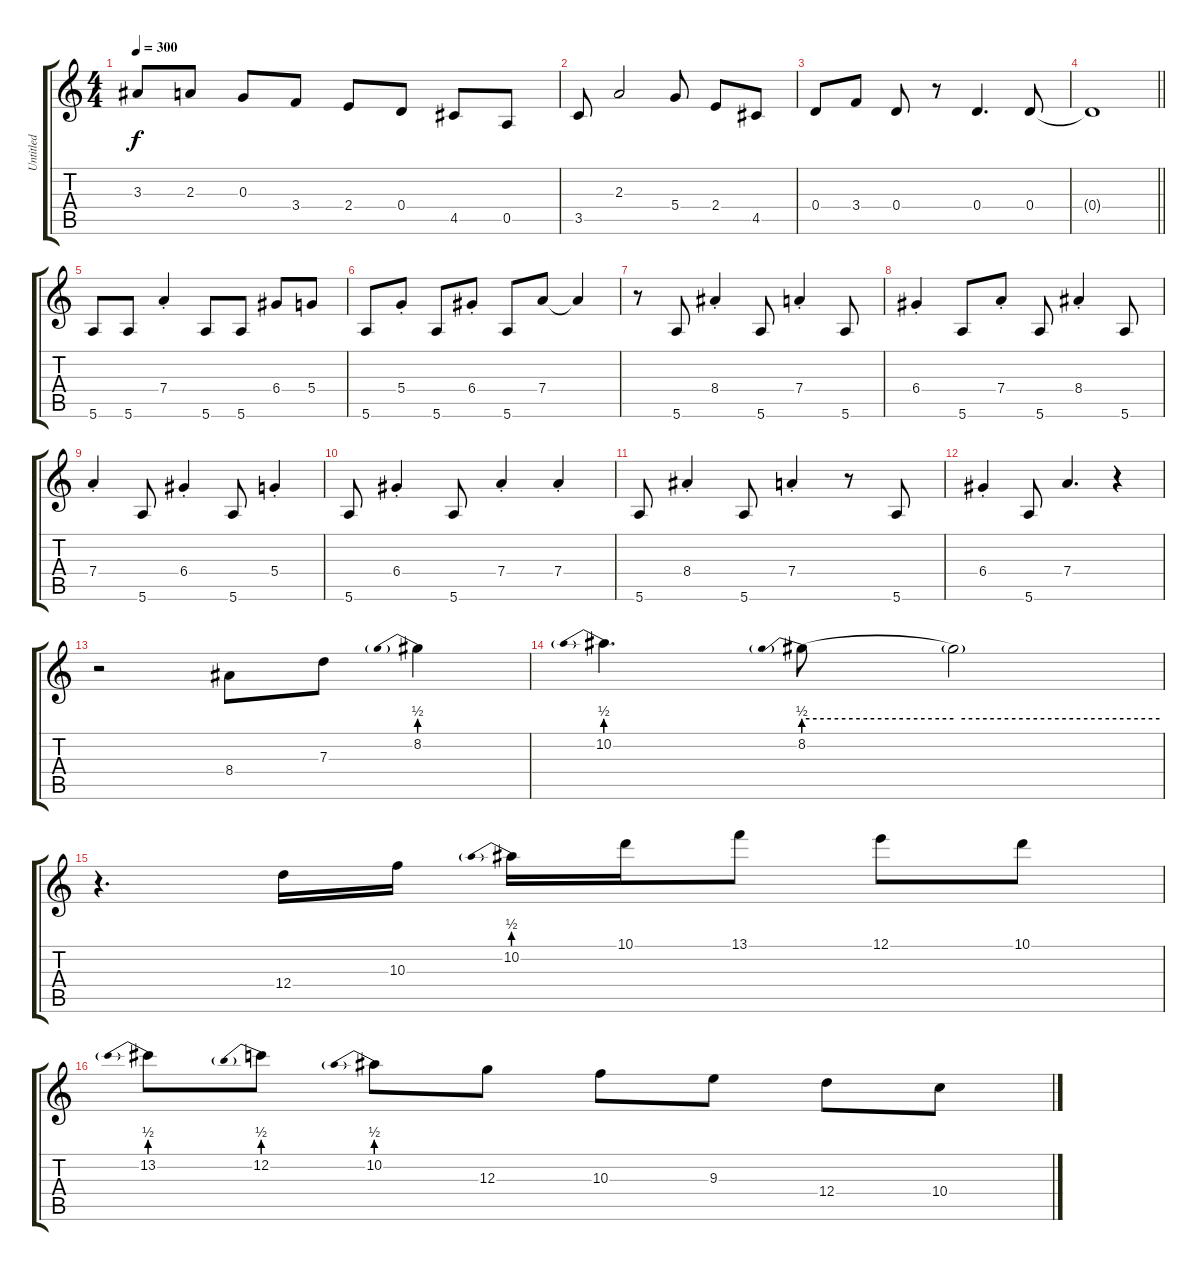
\track ("Untitled" "Untitled") {instrument acousticguitarsteel}
\staff {score tabs}
\tuning (E4 B3 G3 D3 A2 E2) {hide}
\ts (4 4)
\tempo 300
\clef g2
\ks c
3.3.8{dy f} 2.3.8 0.3.8 3.4.8 2.4.8 0.4.8 4.5.8 0.5.8 |
3.5.8 2.3.2 5.4.8 2.4.8 4.5.8 |
0.4.8 3.4.8 0.4.8 r.8 0.4.4{d} 0.4.8 |
\barLineRight lightlight
0.4{t}.1 |
5.6.8 5.6.8 7.4{st}.4 5.6.8 5.6.8 6.4.8 5.4.8 |
5.6.8 5.4{st}.8 5.6.8 6.4{st}.8 5.6.8 7.4.8 7.4{t}.4 |
r.8 5.6.8 8.4{st}.4 5.6.8 7.4{st}.4 5.6.8 |
6.4{st}.4 5.6.8 7.4{st}.8 5.6.8 8.4{st}.4 5.6.8 |
7.4{st}.4 5.6.8 6.4{st}.4 5.6.8 5.4{st}.4 |
5.6.8 6.4{st}.4 5.6.8 7.4{st}.4 7.4{st}.4 |
5.6.8 8.4{st}.4 5.6.8 7.4{st}.4 r.8 5.6.8 |
6.4{st}.4 5.6.8 7.4.4{d} r.4 |
r.2 8.4.8 7.3.8 8.2{be (prebend 0 2 60 2)}.4 |
10.2{be (prebend 0 2 60 2)}.4{d} 8.2{be (prebend 0 2 60 2)}.8 8.2{be (hold 0 2 60 2) t}.2 |
r.4{d} 12.4.16 10.3.16 10.2{be (prebend 0 2 60 2)}.16 10.1.16 13.1.8 12.1.8 10.1.8 |
13.2{be (prebend 0 2 60 2)}.8 12.2{be (prebend 0 2 60 2)}.8 10.2{be (prebend 0 2 60 2)}.8 12.3.8 10.3.8 9.3.8 12.4.8 10.4.8
